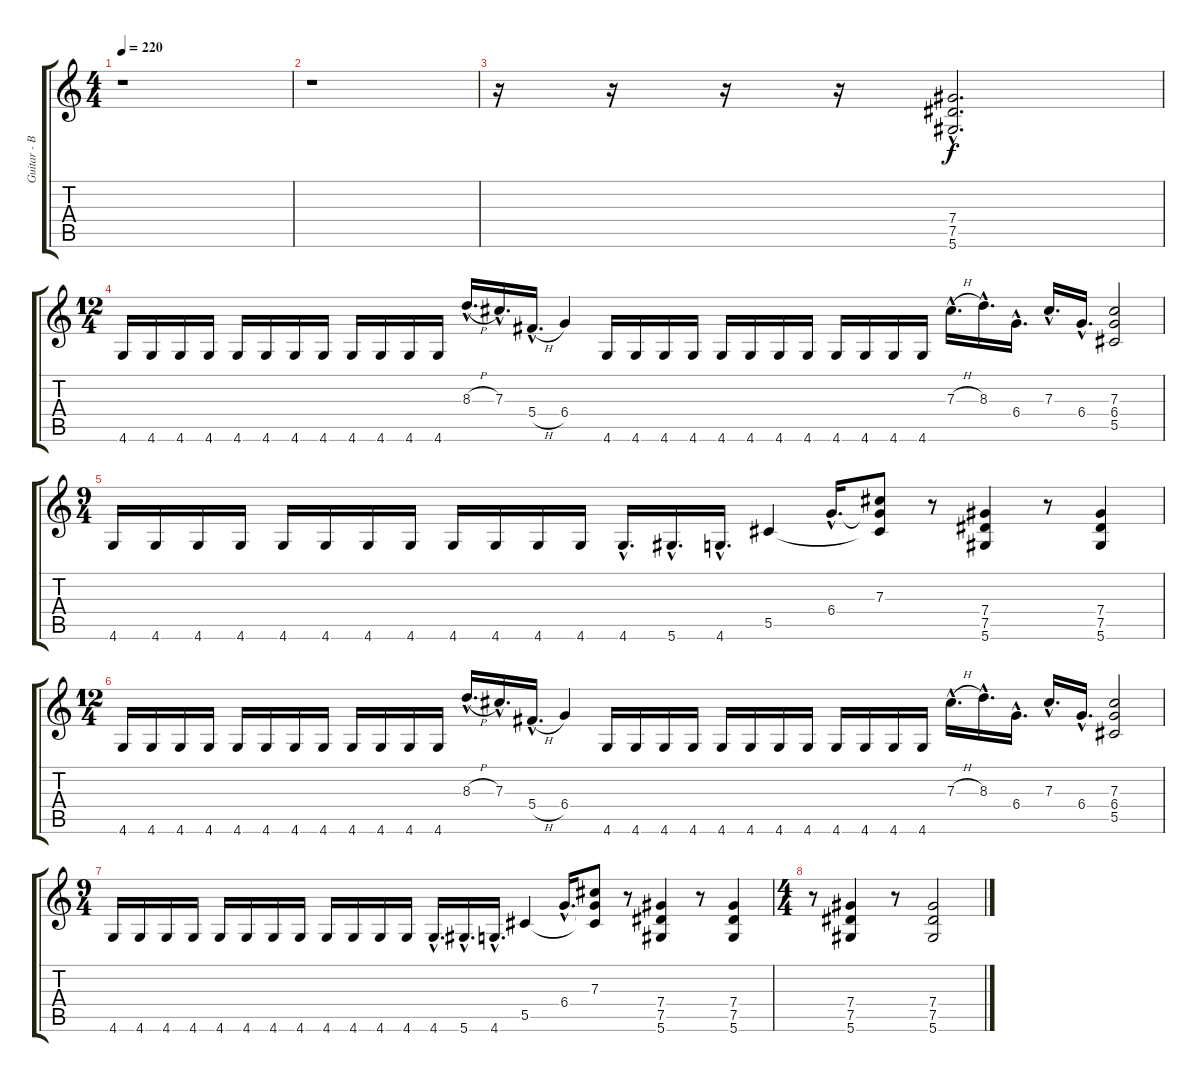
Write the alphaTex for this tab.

\track ("Guitar - Blasphemer" "Guitar - B") {instrument overdrivenguitar}
\staff {score tabs}
\tuning (Eb4 Bb3 Gb3 Db3 Ab2 Eb2) {hide}
\ts (4 4)
\tempo 220
\clef g2
\ks c
r.1{dy f} |
r.1 |
r.16 r.16 r.16 r.16 (7.4{hac} 7.5{hac} 5.6{hac}).2{d} |
\ts (12 4)
4.6.16 4.6.16 4.6.16 4.6.16 4.6.16 4.6.16 4.6.16 4.6.16 4.6.16 4.6.16 4.6.16 4.6.16 8.3{h hac}.16{d} 7.3{hac}.16{d} 5.4{h hac}.16{d} 6.4.4 4.6.16 4.6.16 4.6.16 4.6.16 4.6.16 4.6.16 4.6.16 4.6.16 4.6.16 4.6.16 4.6.16 4.6.16 7.3{h hac}.16{d} 8.3{hac}.16{d} 6.4{hac}.16{d} 7.3{hac}.16{d} 6.4{hac}.16{d} (7.3 6.4 5.5).2 |
\ts (9 4)
4.6.16 4.6.16 4.6.16 4.6.16 4.6.16 4.6.16 4.6.16 4.6.16 4.6.16 4.6.16 4.6.16 4.6.16 4.6{hac}.16{d} 5.6{hac}.16{d} 4.6{hac}.16{d} 5.5.4 6.4{hac}.16{d} (7.3 6.4{t} 5.5{t}).8 r.8 (7.4 7.5 5.6).4 r.8 (7.4 7.5 5.6).4 |
\ts (12 4)
4.6.16 4.6.16 4.6.16 4.6.16 4.6.16 4.6.16 4.6.16 4.6.16 4.6.16 4.6.16 4.6.16 4.6.16 8.3{h hac}.16{d} 7.3{hac}.16{d} 5.4{h hac}.16{d} 6.4.4 4.6.16 4.6.16 4.6.16 4.6.16 4.6.16 4.6.16 4.6.16 4.6.16 4.6.16 4.6.16 4.6.16 4.6.16 7.3{h hac}.16{d} 8.3{hac}.16{d} 6.4{hac}.16{d} 7.3{hac}.16{d} 6.4{hac}.16{d} (7.3 6.4 5.5).2 |
\ts (9 4)
4.6.16 4.6.16 4.6.16 4.6.16 4.6.16 4.6.16 4.6.16 4.6.16 4.6.16 4.6.16 4.6.16 4.6.16 4.6{hac}.16{d} 5.6{hac}.16{d} 4.6{hac}.16{d} 5.5.4 6.4{hac}.16{d} (7.3 6.4{t} 5.5{t}).8 r.8 (7.4 7.5 5.6).4 r.8 (7.4 7.5 5.6).4 |
\ts (4 4)
r.8 (7.4 7.5 5.6).4 r.8 (7.4 7.5 5.6).2
